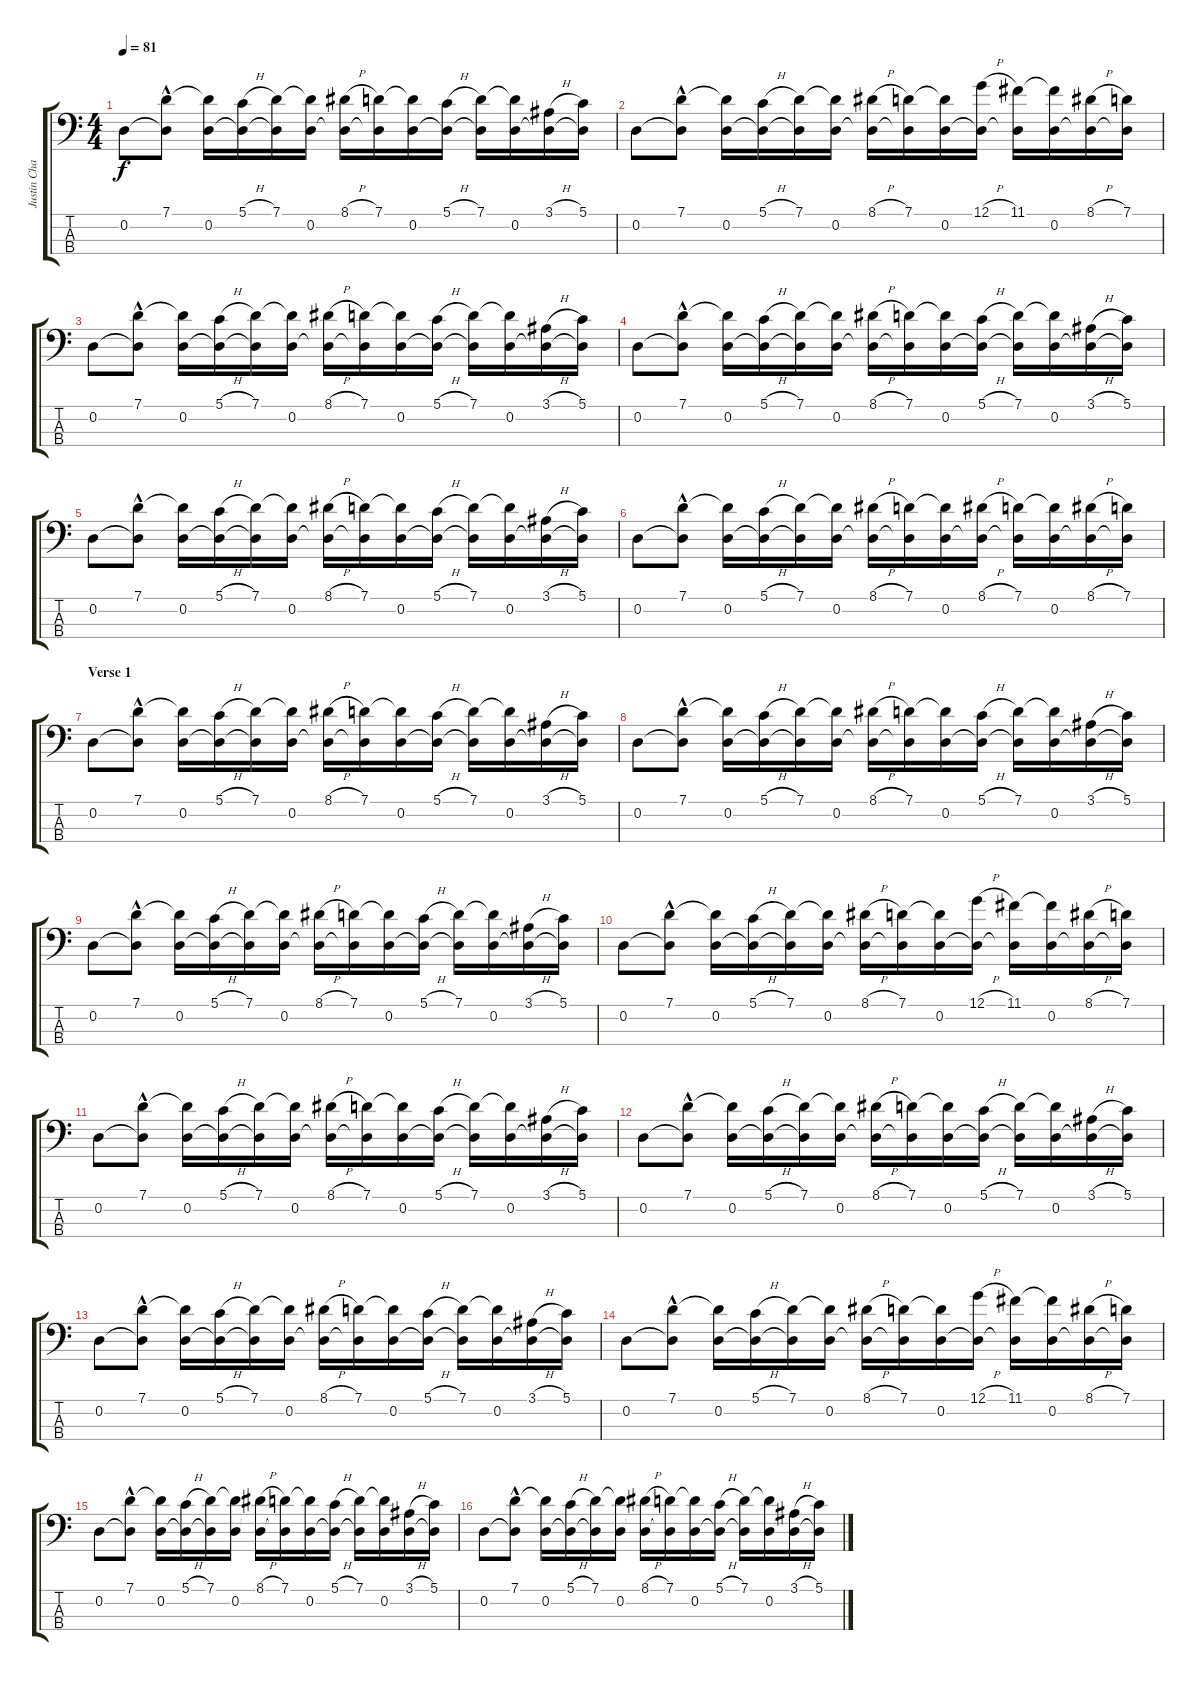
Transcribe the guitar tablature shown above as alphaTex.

\track ("Justin Chancellor" "Justin Cha") {instrument electricbasspick}
\staff {score tabs}
\tuning (G2 D2 A1 D1) {hide}
\ts (4 4)
\tempo 81
\clef f4
\ks c
0.2.8{dy f} (7.1{hac} 0.2{t}).8 (7.1{t} 0.2).16 (5.1{h} 0.2{t}).16 (7.1 0.2{t}).16 (7.1{t} 0.2).16 (8.1{h} 0.2{t}).16 (7.1 0.2{t}).16 (7.1{t} 0.2).16 (5.1{h} 0.2{t}).16 (7.1 0.2{t}).16 (7.1{t} 0.2).16 (3.1{h} 0.2{t}).16 (5.1 0.2{t}).16 |
0.2.8 (7.1{hac} 0.2{t}).8 (7.1{t} 0.2).16 (5.1{h} 0.2{t}).16 (7.1 0.2{t}).16 (7.1{t} 0.2).16 (8.1{h} 0.2{t}).16 (7.1 0.2{t}).16 (7.1{t} 0.2).16 (12.1{h} 0.2{t}).16 (11.1 0.2{t}).16 (11.1{t} 0.2).16 (8.1{h} 0.2{t}).16 (7.1 0.2{t}).16 |
0.2.8 (7.1{hac} 0.2{t}).8 (7.1{t} 0.2).16 (5.1{h} 0.2{t}).16 (7.1 0.2{t}).16 (7.1{t} 0.2).16 (8.1{h} 0.2{t}).16 (7.1 0.2{t}).16 (7.1{t} 0.2).16 (5.1{h} 0.2{t}).16 (7.1 0.2{t}).16 (7.1{t} 0.2).16 (3.1{h} 0.2{t}).16 (5.1 0.2{t}).16 |
0.2.8 (7.1{hac} 0.2{t}).8 (7.1{t} 0.2).16 (5.1{h} 0.2{t}).16 (7.1 0.2{t}).16 (7.1{t} 0.2).16 (8.1{h} 0.2{t}).16 (7.1 0.2{t}).16 (7.1{t} 0.2).16 (5.1{h} 0.2{t}).16 (7.1 0.2{t}).16 (7.1{t} 0.2).16 (3.1{h} 0.2{t}).16 (5.1 0.2{t}).16 |
0.2.8 (7.1{hac} 0.2{t}).8 (7.1{t} 0.2).16 (5.1{h} 0.2{t}).16 (7.1 0.2{t}).16 (7.1{t} 0.2).16 (8.1{h} 0.2{t}).16 (7.1 0.2{t}).16 (7.1{t} 0.2).16 (5.1{h} 0.2{t}).16 (7.1 0.2{t}).16 (7.1{t} 0.2).16 (3.1{h} 0.2{t}).16 (5.1 0.2{t}).16 |
0.2.8 (7.1{hac} 0.2{t}).8 (7.1{t} 0.2).16 (5.1{h} 0.2{t}).16 (7.1 0.2{t}).16 (7.1{t} 0.2).16 (8.1{h} 0.2{t}).16 (7.1 0.2{t}).16 (7.1{t} 0.2).16 (8.1{h} 0.2{t}).16 (7.1 0.2{t}).16 (7.1{t} 0.2).16 (8.1{h} 0.2{t}).16 (7.1 0.2{t}).16 |
\section ("" "Verse 1")
0.2.8 (7.1{hac} 0.2{t}).8 (7.1{t} 0.2).16 (5.1{h} 0.2{t}).16 (7.1 0.2{t}).16 (7.1{t} 0.2).16 (8.1{h} 0.2{t}).16 (7.1 0.2{t}).16 (7.1{t} 0.2).16 (5.1{h} 0.2{t}).16 (7.1 0.2{t}).16 (7.1{t} 0.2).16 (3.1{h} 0.2{t}).16 (5.1 0.2{t}).16 |
0.2.8 (7.1{hac} 0.2{t}).8 (7.1{t} 0.2).16 (5.1{h} 0.2{t}).16 (7.1 0.2{t}).16 (7.1{t} 0.2).16 (8.1{h} 0.2{t}).16 (7.1 0.2{t}).16 (7.1{t} 0.2).16 (5.1{h} 0.2{t}).16 (7.1 0.2{t}).16 (7.1{t} 0.2).16 (3.1{h} 0.2{t}).16 (5.1 0.2{t}).16 |
0.2.8 (7.1{hac} 0.2{t}).8 (7.1{t} 0.2).16 (5.1{h} 0.2{t}).16 (7.1 0.2{t}).16 (7.1{t} 0.2).16 (8.1{h} 0.2{t}).16 (7.1 0.2{t}).16 (7.1{t} 0.2).16 (5.1{h} 0.2{t}).16 (7.1 0.2{t}).16 (7.1{t} 0.2).16 (3.1{h} 0.2{t}).16 (5.1 0.2{t}).16 |
0.2.8 (7.1{hac} 0.2{t}).8 (7.1{t} 0.2).16 (5.1{h} 0.2{t}).16 (7.1 0.2{t}).16 (7.1{t} 0.2).16 (8.1{h} 0.2{t}).16 (7.1 0.2{t}).16 (7.1{t} 0.2).16 (12.1{h} 0.2{t}).16 (11.1 0.2{t}).16 (11.1{t} 0.2).16 (8.1{h} 0.2{t}).16 (7.1 0.2{t}).16 |
0.2.8 (7.1{hac} 0.2{t}).8 (7.1{t} 0.2).16 (5.1{h} 0.2{t}).16 (7.1 0.2{t}).16 (7.1{t} 0.2).16 (8.1{h} 0.2{t}).16 (7.1 0.2{t}).16 (7.1{t} 0.2).16 (5.1{h} 0.2{t}).16 (7.1 0.2{t}).16 (7.1{t} 0.2).16 (3.1{h} 0.2{t}).16 (5.1 0.2{t}).16 |
0.2.8 (7.1{hac} 0.2{t}).8 (7.1{t} 0.2).16 (5.1{h} 0.2{t}).16 (7.1 0.2{t}).16 (7.1{t} 0.2).16 (8.1{h} 0.2{t}).16 (7.1 0.2{t}).16 (7.1{t} 0.2).16 (5.1{h} 0.2{t}).16 (7.1 0.2{t}).16 (7.1{t} 0.2).16 (3.1{h} 0.2{t}).16 (5.1 0.2{t}).16 |
0.2.8 (7.1{hac} 0.2{t}).8 (7.1{t} 0.2).16 (5.1{h} 0.2{t}).16 (7.1 0.2{t}).16 (7.1{t} 0.2).16 (8.1{h} 0.2{t}).16 (7.1 0.2{t}).16 (7.1{t} 0.2).16 (5.1{h} 0.2{t}).16 (7.1 0.2{t}).16 (7.1{t} 0.2).16 (3.1{h} 0.2{t}).16 (5.1 0.2{t}).16 |
0.2.8 (7.1{hac} 0.2{t}).8 (7.1{t} 0.2).16 (5.1{h} 0.2{t}).16 (7.1 0.2{t}).16 (7.1{t} 0.2).16 (8.1{h} 0.2{t}).16 (7.1 0.2{t}).16 (7.1{t} 0.2).16 (12.1{h} 0.2{t}).16 (11.1 0.2{t}).16 (11.1{t} 0.2).16 (8.1{h} 0.2{t}).16 (7.1 0.2{t}).16 |
0.2.8 (7.1{hac} 0.2{t}).8 (7.1{t} 0.2).16 (5.1{h} 0.2{t}).16 (7.1 0.2{t}).16 (7.1{t} 0.2).16 (8.1{h} 0.2{t}).16 (7.1 0.2{t}).16 (7.1{t} 0.2).16 (5.1{h} 0.2{t}).16 (7.1 0.2{t}).16 (7.1{t} 0.2).16 (3.1{h} 0.2{t}).16 (5.1 0.2{t}).16 |
0.2.8 (7.1{hac} 0.2{t}).8 (7.1{t} 0.2).16 (5.1{h} 0.2{t}).16 (7.1 0.2{t}).16 (7.1{t} 0.2).16 (8.1{h} 0.2{t}).16 (7.1 0.2{t}).16 (7.1{t} 0.2).16 (5.1{h} 0.2{t}).16 (7.1 0.2{t}).16 (7.1{t} 0.2).16 (3.1{h} 0.2{t}).16 (5.1 0.2{t}).16
